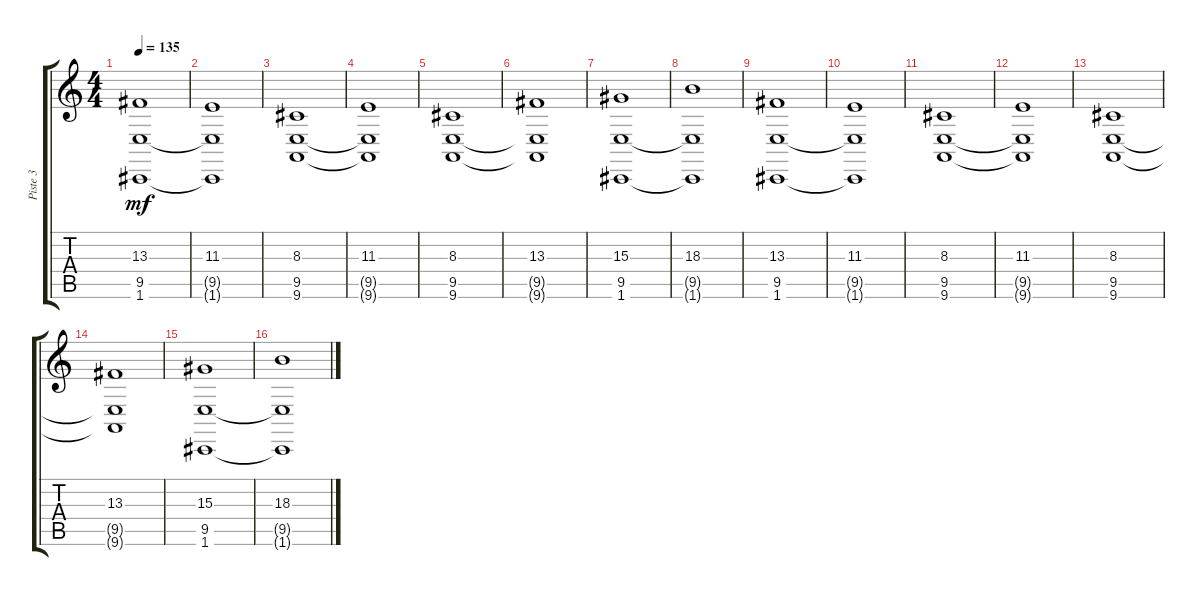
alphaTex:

\track ("Piste 3" "Piste 3") {instrument stringensemble1}
\staff {score tabs}
\tuning (D4 A3 F3 C3 G2 C2) {hide}
\ts (4 4)
\tempo 135
\clef g2
\ks c
(13.3 9.5 1.6).1{dy mf} |
(11.3 9.5{t} 1.6{t}).1 |
(8.3 9.5 9.6).1 |
(11.3 9.5{t} 9.6{t}).1 |
(8.3 9.5 9.6).1 |
(13.3 9.5{t} 9.6{t}).1 |
(15.3 9.5 1.6).1 |
(18.3 9.5{t} 1.6{t}).1 |
(13.3 9.5 1.6).1 |
(11.3 9.5{t} 1.6{t}).1 |
(8.3 9.5 9.6).1 |
(11.3 9.5{t} 9.6{t}).1 |
(8.3 9.5 9.6).1 |
(13.3 9.5{t} 9.6{t}).1 |
(15.3 9.5 1.6).1 |
(18.3 9.5{t} 1.6{t}).1
